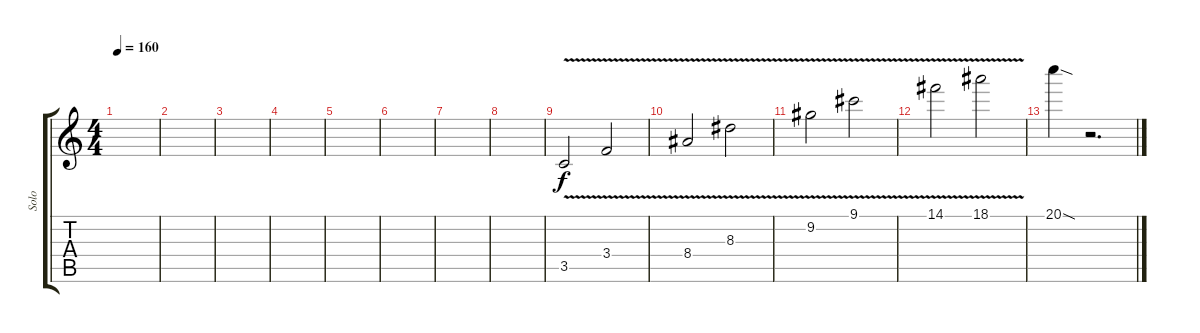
\track ("Solo" "Solo") {instrument distortionguitar}
\staff {score tabs}
\tuning (E4 B3 G3 D3 A2 E2) {hide}
\ts (4 4)
\tempo 160
\clef g2
\ks c
|
|
|
|
|
|
|
|
3.5{v}.2 3.4{v}.2 |
8.4{v}.2 8.3{v}.2 |
9.2{v}.2 9.1{v}.2 |
14.1{v}.2 18.1{v}.2 |
20.1{sod}.4 r.2{d}
